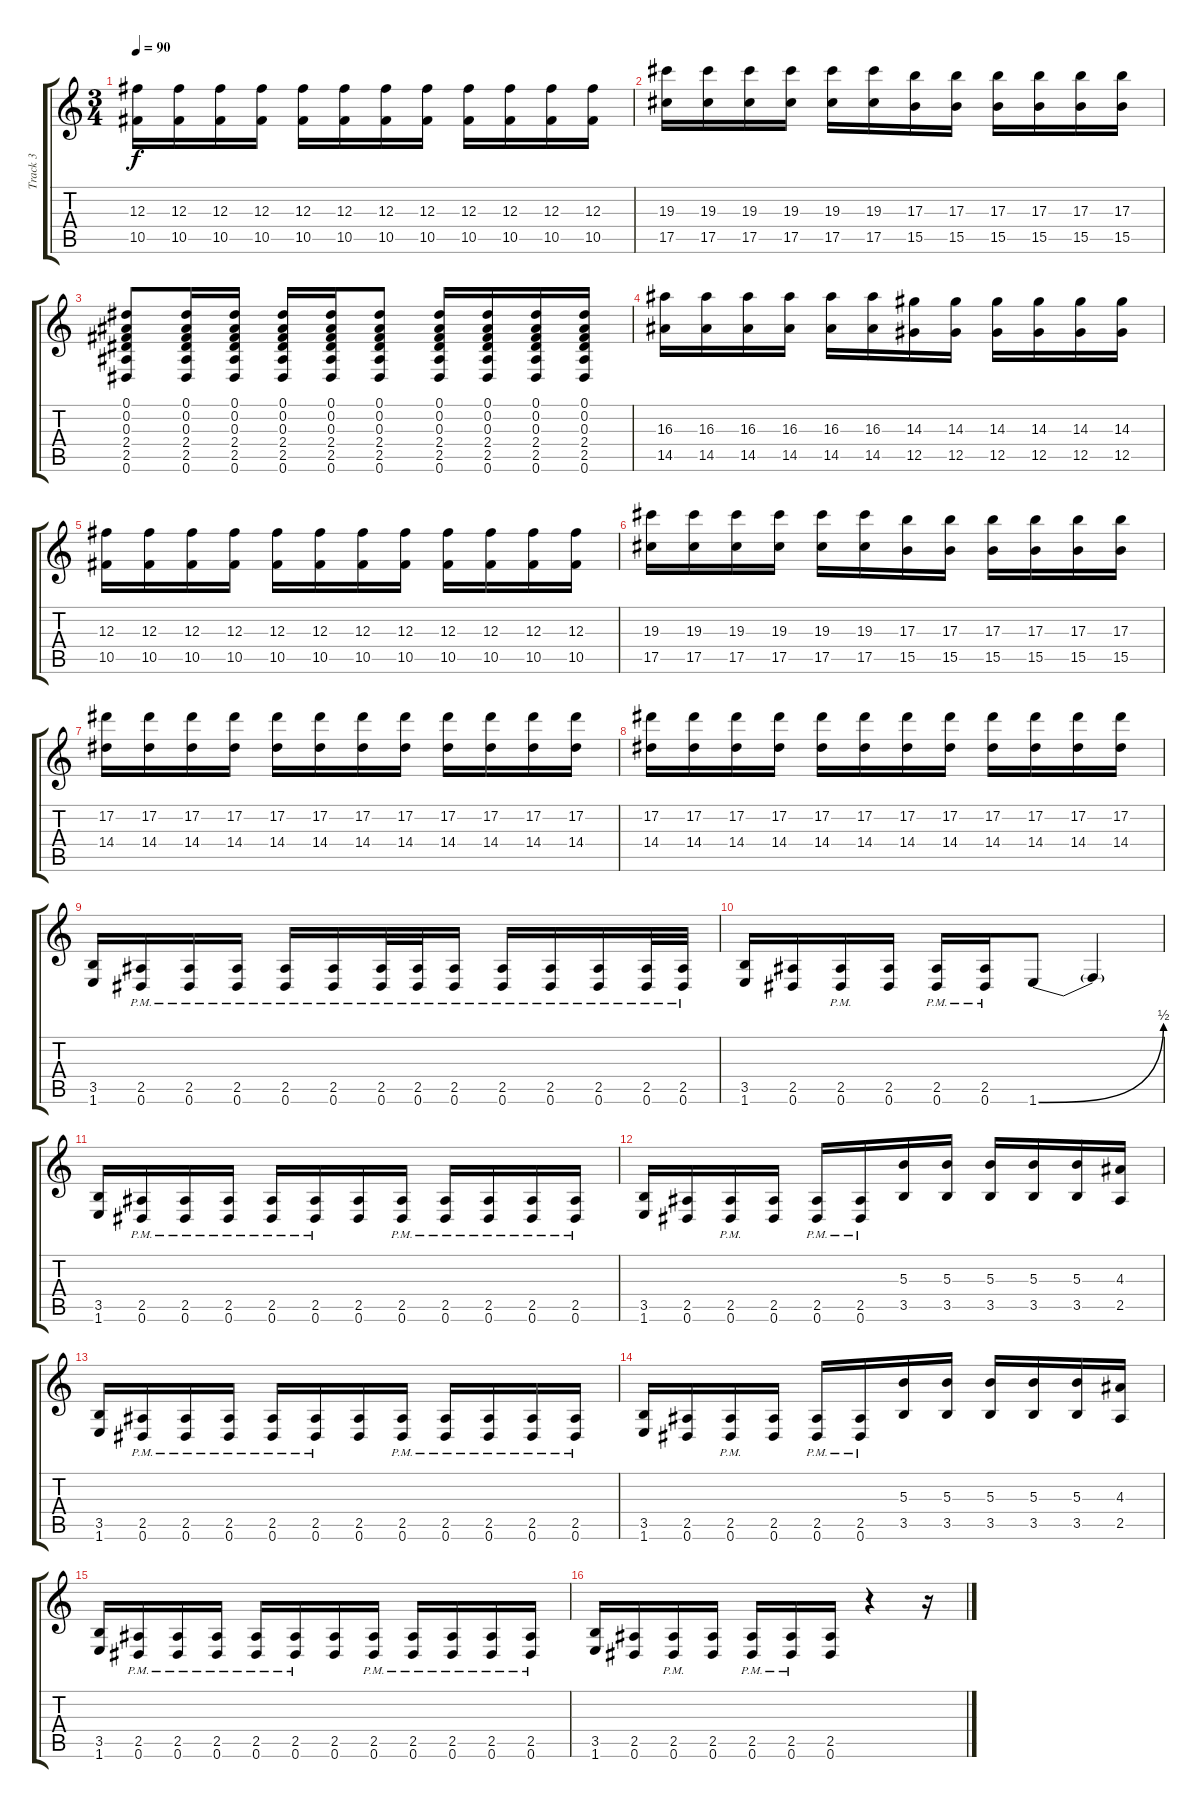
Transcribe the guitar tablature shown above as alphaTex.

\track ("Track 3" "Track 3") {instrument distortionguitar}
\staff {score tabs}
\tuning (Eb4 Bb3 Gb3 Db3 Ab2 Eb2) {hide}
\ts (3 4)
\tempo 90
\clef g2
\ks c
(12.3 10.5).16{dy f} (12.3 10.5).16 (12.3 10.5).16 (12.3 10.5).16 (12.3 10.5).16 (12.3 10.5).16 (12.3 10.5).16 (12.3 10.5).16 (12.3 10.5).16 (12.3 10.5).16 (12.3 10.5).16 (12.3 10.5).16 |
(19.3 17.5).16 (19.3 17.5).16 (19.3 17.5).16 (19.3 17.5).16 (19.3 17.5).16 (19.3 17.5).16 (17.3 15.5).16 (17.3 15.5).16 (17.3 15.5).16 (17.3 15.5).16 (17.3 15.5).16 (17.3 15.5).16 |
(0.1 0.2 0.3 2.4 2.5 0.6).8 (0.1 0.2 0.3 2.4 2.5 0.6).16 (0.1 0.2 0.3 2.4 2.5 0.6).16 (0.1 0.2 0.3 2.4 2.5 0.6).16 (0.1 0.2 0.3 2.4 2.5 0.6).16 (0.1 0.2 0.3 2.4 2.5 0.6).8 (0.1 0.2 0.3 2.4 2.5 0.6).16 (0.1 0.2 0.3 2.4 2.5 0.6).16 (0.1 0.2 0.3 2.4 2.5 0.6).16 (0.1 0.2 0.3 2.4 2.5 0.6).16 |
(16.3 14.5).16 (16.3 14.5).16 (16.3 14.5).16 (16.3 14.5).16 (16.3 14.5).16 (16.3 14.5).16 (14.3 12.5).16 (14.3 12.5).16 (14.3 12.5).16 (14.3 12.5).16 (14.3 12.5).16 (14.3 12.5).16 |
(12.3 10.5).16 (12.3 10.5).16 (12.3 10.5).16 (12.3 10.5).16 (12.3 10.5).16 (12.3 10.5).16 (12.3 10.5).16 (12.3 10.5).16 (12.3 10.5).16 (12.3 10.5).16 (12.3 10.5).16 (12.3 10.5).16 |
(19.3 17.5).16 (19.3 17.5).16 (19.3 17.5).16 (19.3 17.5).16 (19.3 17.5).16 (19.3 17.5).16 (17.3 15.5).16 (17.3 15.5).16 (17.3 15.5).16 (17.3 15.5).16 (17.3 15.5).16 (17.3 15.5).16 |
(17.2 14.4).16 (17.2 14.4).16 (17.2 14.4).16 (17.2 14.4).16 (17.2 14.4).16 (17.2 14.4).16 (17.2 14.4).16 (17.2 14.4).16 (17.2 14.4).16 (17.2 14.4).16 (17.2 14.4).16 (17.2 14.4).16 |
(17.2 14.4).16 (17.2 14.4).16 (17.2 14.4).16 (17.2 14.4).16 (17.2 14.4).16 (17.2 14.4).16 (17.2 14.4).16 (17.2 14.4).16 (17.2 14.4).16 (17.2 14.4).16 (17.2 14.4).16 (17.2 14.4).16 |
(3.5 1.6).16 (2.5{pm} 0.6{pm}).16 (2.5{pm} 0.6).16 (2.5{pm} 0.6).16 (2.5{pm} 0.6).16 (2.5{pm} 0.6).16 (2.5{pm} 0.6{pm}).32 (2.5{pm} 0.6{pm}).32 (2.5{pm} 0.6).16 (2.5{pm} 0.6).16 (2.5{pm} 0.6).16 (2.5{pm} 0.6).16 (2.5{pm} 0.6{pm}).32 (2.5{pm} 0.6{pm}).32 |
(3.5 1.6).16 (2.5 0.6).16 (2.5{pm} 0.6{pm}).16 (2.5 0.6).16 (2.5{pm} 0.6{pm}).16 (2.5{pm} 0.6{pm}).16 1.6{be (bend 0 0 60 2)}.8 1.6{t}.4 |
(3.5 1.6).16 (2.5{pm} 0.6{pm}).16 (2.5{pm} 0.6).16 (2.5{pm} 0.6).16 (2.5{pm} 0.6).16 (2.5{pm} 0.6).16 (2.5 0.6).16 (2.5{pm} 0.6).16 (2.5{pm} 0.6).16 (2.5{pm} 0.6).16 (2.5{pm} 0.6).16 (2.5{pm} 0.6).16 |
(3.5 1.6).16 (2.5 0.6).16 (2.5{pm} 0.6).16 (2.5 0.6).16 (2.5{pm} 0.6).16 (2.5{pm} 0.6).16 (5.3 3.5).16 (5.3 3.5).16 (5.3 3.5).16 (5.3 3.5).16 (5.3 3.5).16 (4.3 2.5).16 |
(3.5 1.6).16 (2.5{pm} 0.6{pm}).16 (2.5{pm} 0.6).16 (2.5{pm} 0.6).16 (2.5{pm} 0.6).16 (2.5{pm} 0.6).16 (2.5 0.6).16 (2.5{pm} 0.6).16 (2.5{pm} 0.6).16 (2.5{pm} 0.6).16 (2.5{pm} 0.6).16 (2.5{pm} 0.6).16 |
(3.5 1.6).16 (2.5 0.6).16 (2.5{pm} 0.6).16 (2.5 0.6).16 (2.5{pm} 0.6).16 (2.5{pm} 0.6).16 (5.3 3.5).16 (5.3 3.5).16 (5.3 3.5).16 (5.3 3.5).16 (5.3 3.5).16 (4.3 2.5).16 |
(3.5 1.6).16 (2.5{pm} 0.6{pm}).16 (2.5{pm} 0.6).16 (2.5{pm} 0.6).16 (2.5{pm} 0.6).16 (2.5{pm} 0.6).16 (2.5 0.6).16 (2.5{pm} 0.6).16 (2.5{pm} 0.6).16 (2.5{pm} 0.6).16 (2.5{pm} 0.6).16 (2.5{pm} 0.6).16 |
(3.5 1.6).16 (2.5 0.6).16 (2.5{pm} 0.6).16 (2.5 0.6).16 (2.5{pm} 0.6).16 (2.5{pm} 0.6).16 (2.5 0.6).16 r.4 r.16
